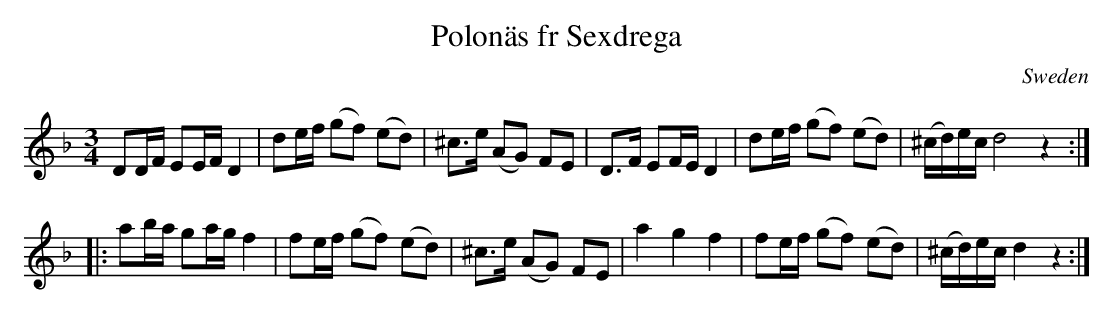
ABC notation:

X:1
T:Polon\"as fr Sexdrega
M:3/4
O:Sweden
K:Dm
DD/F/ EE/F/ D2 | de/f/ (gf) (ed) | ^c>e (AG) FE|\
D>F EF/E/ D2 | de/f/ (gf) (ed) | (^c/d/)e/c/ d4 z2 ::
ab/a/ ga/g/ f2 | fe/f/ (gf) (ed) | ^c>e (AG) FE |\
a2 g2 f2 | fe/f/ (gf) (ed) | (^c/d/)e/c/ d2 z2 :|
